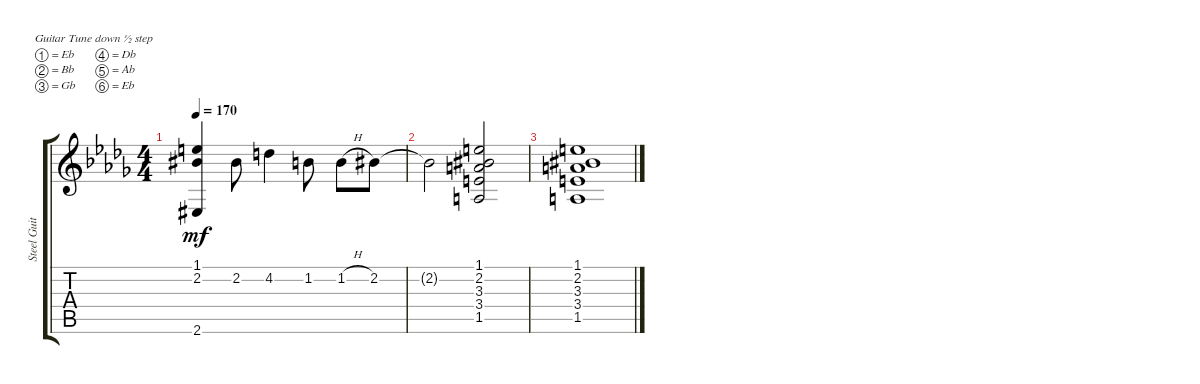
\defaultSystemsLayout 4
\bracketExtendMode groupsimilarinstruments
\otherSystemsTrackNameOrientation horizontal
\track ("Steel Guitar" "Steel Guit") {instrument acousticguitarsteel}
\staff {score tabs}
\tuning (Eb4 Bb3 Gb3 Db3 Ab2 Eb2)
\ts (4 4)
\tempo 170
\clef g2
\ks db
(1.1{acc #} 2.2{acc #} 2.6{acc #}).4{dy mf beam Up} 2.2{acc #}.8{beam Down} 4.2{acc #}.4{beam Down} 1.2{acc #}.8{beam Down} 1.2{h acc #}.8{beam Down} 2.2{acc #}.8{beam Down} |
2.2{t acc #}.2{beam Down} (1.5{acc #} 3.4{acc #} 3.3{acc #} 2.2{acc #} 1.1{acc #}).2{beam Up} |
(1.5{acc #} 3.4{acc #} 3.3{acc #} 2.2{acc #} 1.1{acc #}).1{beam Up}
